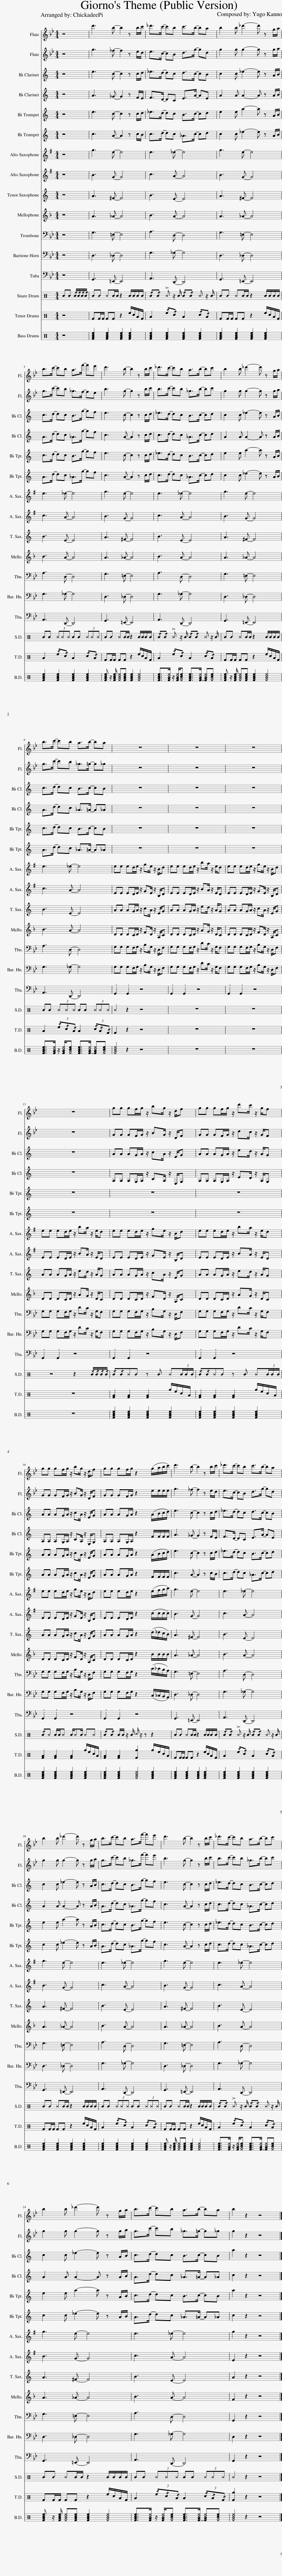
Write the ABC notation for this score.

X:1
%%score 1 2 3 4 5 6 7 8 9 10 11 12 13 14 15 16
L:1/8
M:4/4
I:linebreak $
K:Bb
V:1 treble
V:2 treble
V:3 treble transpose=-2
V:4 treble transpose=-2
V:5 treble transpose=-2
V:6 treble transpose=-2
V:7 treble transpose=-9
V:8 treble transpose=-9
V:9 treble transpose=-14
V:10 treble transpose=-7
V:11 bass
V:12 bass
V:13 bass
V:14 perc
K:none
V:15 perc
K:none
V:16 perc
K:none
V:1
 z4 | d'3 b- b2 z b/c'/ | _d'>c'- c'b c'>b- ba | b2 b _d'2- d' z g/a/ |$ b>c'- c'b a>f'- f'e' | %5
 d'3 b- b2 z b/c'/ | _d'>c'- c'b a>b- bc' | b2 b _d'2- d' z g/a/ |$ b>c'- c'b a>b- ba | z8 | %10
 z8 | z8 |$ z8 | gg gf/g/ z/ bg/ z/ d/f | gg gf/g/ z/ d'c'/ z/ g/f |$ %15
 gg gf/g/ z/ bg/ z/ d/f | gg gf/g/ z2 (g/a/b/c'/) | d'3 b- b2 z b/c'/ | _d'>c'- c'b c'>b- ba |$ b2 b _d'2- d' z g/a/ | %20
 b>c'- c'b a>f'- f'e' | d'3 b- b2 z b/c'/ | _d'>c'- c'b a>b- bc' |$ b2 b _d'2- d' z g/a/ | b>c'- c'b a>b- ba | %25
 b2 z2 z4 |] %26
V:2
 z4 | g3 _f- f2 z e/d/ | e>c- cB d>g- gd | g2 g g2- g z g/a/ |$ g>c'- c'b _g>f- fe | %5
 b3 g- g2 z b/c'/ | b>c'- c'b _g>b- bc' | g2 g g2- g z g/a/ |$ g>c'- c'b _g>=g- g_g | z8 | %10
 z8 | z8 |$ z8 | GG GF/G/ z/ BG/ z/ D/F | GG GF/G/ z/ dc/ z/ G/F |$ %15
 GG GF/G/ z/ BG/ z/ D/F | GG GF/G/ z2 e/e/e/e/ | g3 _f- f2 z e/d/ | e>c- cB d>g- gd |$ g2 g g2- g z g/a/ | %20
 g>c'- c'b _g>f'- f'e' | b3 g- g2 z b/c'/ | b>c'- c'b _g>b- bc' |$ g2 g g2- g z g/a/ | g>c'- c'b _g>=g- g_g | %25
 g2 z2 z4 |] %26
V:3
[K:C] z4 | e3 c- c2 z c/d/ | _e>d- dc d>c- cB | c2 c _e2- e z A/B/ |$ c>d- dc B>g- gf | %5
 e3 c- c2 z c/d/ | _e>d- dc B>c- cd | c2 c _e2- e z A/B/ |$ c>d- dc B>c- cB | z8 | %10
 z8 | z8 |$ z8 | AA AG/A/ z/ cA/ z/ E/G | AA AG/A/ z/ ed/ z/ A/G |$ %15
 AA AG/A/ z/ cA/ z/ E/G | AA AG/A/ z2 (A/B/c/d/) | e3 c- c2 z c/d/ | _e>d- dc d>c- cB |$ c2 c _e2- e z A/B/ | %20
 c>d- dc B>g- gf | e3 c- c2 z c/d/ | _e>d- dc B>c- cd |$ c2 c _e2- e z A/B/ | c>d- dc B>c- cB | %25
 a2 z2 z4 |] %26
V:4
[K:C] z4 | A3 _G- G2 z F/E/ | F>D- DC E>A- AE | A2 A A2- A z A/B/ |$ A>d- dc _A>g- gf | %5
 c3 A- A2 z c/d/ | c>d- dc _A>c- cd | A2 A A2- A z A/B/ |$ A>d- dc _A>=A- A_A | z8 | %10
 z8 | z8 |$ z8 | A,A, A,G,/A,/ z/ CA,/ z/ E,/G, | A,A, A,G,/A,/ z/ ED/ z/ A,/G, |$ %15
 A,A, A,G,/A,/ z/ CA,/ z/ E,/G, | A,A, A,G,/A,/ z2 F/F/F/F/ | A3 _G- G2 z F/E/ | F>D- DC E>A- AE |$ A2 A A2- A z A/B/ | %20
 A>d- dc _A>g- gf | c3 A- A2 z c/d/ | c>d- dc _A>c- cd |$ A2 A A2- A z A/B/ | A>d- dc _A>=A- A_A | %25
 c2 z2 z4 |] %26
V:5
[K:C] z4 | e3 c- c2 z c/d/ | _e>d- dc B>c- cd | e2 e a2- a z A/B/ |$ c>d- dc B>g- gf | %5
 e3 c- c2 z c/d/ | _e>d- dc B>c- cd | e2 e a2- a z A/B/ |$ c>d- dc B>c- cB | z8 | %10
 z8 | z8 |$ z8 | z8 | z8 |$ %15
 AA AG/A/ z/ cA/ z/ E/G | AA AG/A/ z2 (A/B/c/d/) | e3 c- c2 z c/d/ | _e>d- dc B>c- cd |$ e2 e a2- a z A/B/ | %20
 c>d- dc B>g- gf | e3 c- c2 z c/d/ | _e>d- dc B>c- cd |$ e2 e a2- a z A/B/ | c>d- dc B>c- cB | %25
 a2 z2 z4 |] %26
V:6
[K:C] z4 | c3 A- A2 z c/B/ | c>d- dc _A>c- cd | c2 c _e2- e z A/B/ |$ A>d- dc _A>g- gf | %5
 c3 A- A2 z c/d/ | c>d- dc _A>c- cd | c2 c _e2- e z A/B/ |$ A>d- dc _A>=A- A_A | z8 | %10
 z8 | z8 |$ z8 | z8 | z8 |$ %15
 AA AG/A/ z/ cA/ z/ E/G | AA AG/A/ z2 F/F/F/F/ | c3 A- A2 z c/B/ | c>d- dc _A>c- cd |$ c2 c _e2- e z A/B/ | %20
 A>d- dc _A>g- gf | c3 A- A2 z c/d/ | c>d- dc _A>c- cd |$ c2 c _e2- e z A/B/ | A>d- dc _A>=A- A_A | %25
 c2 z2 z4 |] %26
V:7
[K:G] z4 |!mp! g3 e- e4 | e3 _e- e4 | g3 e- e4 |$ e3 _e- e4 | %5
 g3 e- e4 | e3 _e- e4 | g3 e- e4 |$ e3 _e- e4 | ee ed/e/ z/ ge/ z/ B/d | %10
 ee ed/e/ z/ ba/ z/ e/d | ee ed/e/ z/ ge/ z/ B/d |$ ee ed/e/ z/ ba/ z/ e/d | ee ed/e/ z/ ge/ z/ B/d | ee ed/e/ z/ ba/ z/ e/d |$ %15
 ee ed/e/ z/ ge/ z/ B/d | ee ed/e/ z2 (e/f/g/a/) | g3 e- e4 | e3 _e- e4 |$ g3 e- e4 | %20
 e3 _e- e4 | g3 e- e4 | e3 _e- e4 |$ g3 e- e4 | e3 _e- e4 | %25
 g2 z2 z4 |] %26
V:8
[K:G] z4 |!mp! B3 G- G4 | c3 A- A4 | B3 G- G4 |$ c3 A- A4 | %5
 B3 G- G4 | c3 A- A4 | B3 G- G4 |$ c3 A- A4 | EE ED/E/ z/ GE/ z/ B,/D | %10
 EE ED/E/ z/ BA/ z/ E/D | EE ED/E/ z/ GE/ z/ B,/D |$ EE ED/E/ z/ BA/ z/ E/D | EE ED/E/ z/ GE/ z/ B,/D | EE ED/E/ z/ BA/ z/ E/D |$ %15
 EE ED/E/ z/ GE/ z/ B,/D | EE ED/E/ z2 (c/c/c/c/) | B3 G- G4 | c3 A- A4 |$ B3 G- G4 | %20
 c3 A- A4 | B3 G- G4 | c3 A- A4 |$ B3 G- G4 | c3 A- A4 | %25
 E2 z2 z4 |] %26
V:9
[K:C] z4 |!mp! A3 ^F- F4 | B3 E- E4 | A3 ^F- F4 |$ B3 E- E4 | %5
 A3 ^F- F4 | B3 E- E4 | A3 ^F- F4 |$ B3 E- E4 | AA AG/A/ z/ cA/ z/ E/G | %10
 AA AG/A/ z/ ed/ z/ A/G | AA AG/A/ z/ cA/ z/ E/G |$ AA AG/A/ z/ ed/ z/ A/G | AA AG/A/ z/ cA/ z/ E/G | AA AG/A/ z/ ed/ z/ A/G |$ %15
 AA AG/A/ z/ cA/ z/ E/G | AA AG/A/ z2 (d/_d/c/B/) | A3 ^F- F4 | B3 E- E4 |$ A3 ^F- F4 | %20
 B3 E- E4 | A3 ^F- F4 | B3 E- E4 |$ A3 ^F- F4 | B3 E- E4 | %25
 A2 z2 z4 |] %26
V:10
[K:F] z4 |!mp! A3 _A- A4 | B3 A- A4 | A3 _A- A4 |$ B3 A- A4 | %5
 A3 _A- A4 | B3 A- A4 | A3 _A- A4 |$ B3 A- A4 | DD DC/D/ z/ FD/ z/ A,/C | %10
 DD DC/D/ z/ AG/ z/ D/C | DD DC/D/ z/ FD/ z/ A,/C |$ DD DC/D/ z/ AG/ z/ D/C | DD DC/D/ z/ FD/ z/ A,/C | DD DC/D/ z/ AG/ z/ D/C |$ %15
 DD DC/D/ z/ FD/ z/ A,/C | DD DC/D/ z2 B/B/B/B/ | A3 _A- A4 | B3 A- A4 |$ A3 _A- A4 | %20
 B3 A- A4 | A3 _A- A4 | B3 A- A4 |$ A3 _A- A4 | B3 A- A4 | %25
 F2 z2 z4 |] %26
V:11
 z4 |!mp! G,3 =E,- E,4 | A,3 D,- D,4 | G,3 =E,- E,4 |$ A,3 D,- D,4 | %5
 G,3 =E,- E,4 | A,3 D,- D,4 | G,3 =E,- E,4 |$ A,3 D,- D,4 | G,G, G,F,/G,/ z/ B,G,/ z/ D,/F, | %10
 G,G, G,F,/G,/ z/ DC/ z/ G,/F, | G,G, G,F,/G,/ z/ B,G,/ z/ D,/F, |$ G,G, G,F,/G,/ z/ DC/ z/ G,/F, | G,G, G,F,/G,/ z/ B,G,/ z/ D,/F, | G,G, G,F,/G,/ z/ DC/ z/ G,/F, |$ %15
 G,G, G,F,/G,/ z/ B,G,/ z/ D,/F, | G,G, G,F,/G,/ z2 (C/_C/B,/A,/) | G,3 =E,- E,4 | A,3 D,- D,4 |$ G,3 =E,- E,4 | %20
 A,3 D,- D,4 | G,3 =E,- E,4 | A,3 D,- D,4 |$ G,3 =E,- E,4 | A,3 D,- D,4 | %25
 G,,2 z2 z4 |] %26
V:12
 z4 |!mp! D,3 _D,- D,4 | G,3 _G,- G,4 | D,3 _D,- D,4 |$ G,3 _G,- G,4 | %5
 D,3 _D,- D,4 | G,3 _G,- G,4 | D,3 _D,- D,4 |$ G,3 _G,- G,4 | G,G, G,F,/G,/ z/ B,G,/ z/ D,/F, | %10
 G,G, G,F,/G,/ z/ DC/ z/ G,/F, | G,G, G,F,/G,/ z/ B,G,/ z/ D,/F, |$ G,G, G,F,/G,/ z/ DC/ z/ G,/F, | G,G, G,F,/G,/ z/ B,G,/ z/ D,/F, | G,G, G,F,/G,/ z/ DC/ z/ G,/F, |$ %15
 G,G, G,F,/G,/ z/ B,G,/ z/ D,/F, | G,G, G,F,/G,/ z2 (C,/_C,/B,,/A,,/) | D,3 _D,- D,4 | G,3 _G,- G,4 |$ D,3 _D,- D,4 | %20
 G,3 _G,- G,4 | D,3 _D,- D,4 | G,3 _G,- G,4 |$ D,3 _D,- D,4 | G,3 _G,- G,4 | %25
 D,2 z2 z4 |] %26
V:13
!fff! z4 | G,,3 =E,,- E,,4 | A,,3 D,,- D,,4 | G,,3 =E,,- E,,4 |$ A,,3 D,,- D,,4 | %5
 G,,3 =E,,- E,,4 | A,,3 D,,- D,,4 | G,,3 =E,,- E,,4 |$ A,,3 D,,- D,,4 | .G,,2 .G,,2 z4 | %10
 .G,,2 .G,,2 z4 | .G,,2 .G,,2 z4 |$ .G,,2 .G,,2 z4 | .G,,2 .G,,2 z4 | .G,,2 .G,,2 z4 |$ %15
 .G,,2 .G,,2 z4 | .G,,2 .G,,2 z4 | G,,3 =E,,- E,,4 | A,,3 D,,- D,,4 |$ G,,3 =E,,- E,,4 | %20
 A,,3 D,,- D,,4 | G,,3 =E,,- E,,4 | A,,3 D,,- D,,4 |$ G,,3 =E,,- E,,4 | A,,3 D,,- D,,4 | %25
 G,,2 z2 z4 |] %26
V:14
[K:C]!fff! BB !/!B/!/!B/!/!B/!/!B/ | B_B ^BB/B/ z2 B/B/B/B/ | !/!B!/!B !>!^B z/ B/ !/!B!/!B ^B z/ B/ | B_B ^BB/B/ z2 B/B/B/B/ |$ BB (3^B^B^B BB (3^B^B^B | %5
 B_B ^BB/B/ z2 B/B/B/B/ | !/!B!/!B !>!^B z/ B/ !/!B!/!B ^B z/ B/ | B_B ^BB/B/ z2 B/B/B/B/ |$ BB (3^B^B^B BB (3^B^B^B |!fff! ^B2 z2 z4 | %10
 z8 | z8 |$ z4 z2 !/!B/!/!B/!/!B/!/!B/ | !/!B!/!B^B_B z B ^B(3B/B/B/ | !/!B!/!B^B_B z B ^B(3B/B/B/ |$ %15
 !/!B^B B/B/^B B/^BB/ ^B^B | !/!B!/!B B/B/ z/ B/ ^c/ z/ z z2 | B_B ^BB/B/ z2 B/B/B/B/ | !/!B!/!B !>!^B z/ B/ !/!B!/!B ^B z/ B/ |$ B_B ^BB/B/ z2 B/B/B/B/ | %20
 BB (3^B^B^B BB (3^B^B^B | B_B ^BB/B/ z2 B/B/B/B/ | !/!B!/!B !>!^B z/ B/ !/!B!/!B ^B z/ B/ |$ B_B ^BB/B/ z2 B/B/B/B/ | BB (3^B^B^B BB (3^B^B^B | %25
 ^B2 z2 z4 |] %26
V:15
[K:C]!f! z4 | FF/F/ FF z2 e/c/A/F/ | A2 !/!e!/!c A2 !/!c!/!A | FF/F/ FF z2 e/c/A/F/ |$ A2 !/!e!/!c A2 !/!c!/!A | %5
 FF/F/ FF z2 e/c/A/F/ | A2 !/!e!/!c A2 !/!c!/!A | FF/F/ FF z2 e/c/A/F/ |$ A2 (3!/!e!/!c!/!A A2 (3!/!c!/!A!/!F |!fff! F2 z2 z4 | %10
 z8 | z8 |$ z8 | [FA]2 [FA]2 [FA]2 g/e/c/A/ | [FA]2 [FA]2 [FA]2 g/e/c/A/ |$ %15
 [FA]2 [FA]2 [FA]2 g/e/c/A/ | [FA]2 [FA]2 [Fg]2 g/e/c/A/ | FF/F/ FF z2 e/c/A/F/ | A2 !/!e!/!c A2 !/!c!/!A |$ FF/F/ FF z2 e/c/A/F/ | %20
 A2 !/!e!/!c A2 !/!c!/!A | FF/F/ FF z2 e/c/A/F/ | A2 !/!e!/!c A2 !/!c!/!A |$ FF/F/ FF z2 e/c/A/F/ | A2 (3!/!e!/!c!/!A A2 (3!/!c!/!A!/!F | %25
 [Fg]2 z2 z4 |] %26
V:16
[K:C]!fff! z4 | [FAce]2 [FAce]2 [FAce]2 [FAce]2 | [FAce]2 [FAce]2 [FAce]2 [FAce]2 | [FAce]2 [FAce]2 [FAce]2 [FAce]2 |$ [FAce]2 [FAce]2 [FAce]2 [FAce]2 | %5
 [FAce] z/ [FAce]/ [^F^A^c^e][FAce] [FAce]2 [^F^A^c^e]2 | [FAce]>[FA^c^e] z/ [FA^c^e]/[^F^Ace] [FAce]>[F-A^c^e] [FA^c^e][^F^Ace] | [FAce] z/ [FAce]/ [^F^A^c^e][FAce] [FAce]2 [^F^A^c^e]2 |$ [FAce]>[FA^c^e] z/ [FA^c^e]/[^F^Ace] [FAce]>[F-A^c^e] [FA^c^e][^F^Ace] | [^F^A^c^e]2 z2 z4 | %10
 z8 | z8 |$ z8 | [FAce]2 [FAce]2 [FAce]2 [FAce]2 | [FAce]2 [FAce]2 [FAce]2 [FAce]2 |$ %15
 [FAce]2 [FAce]2 [FAce]2 [FAce]2 | [FAce]2 [FAce]2 [^F^A^c^e]2 [FAce]2 | [FAce]2 [FAce]2 [FAce]2 [FAce]2 | [FAce]2 [FAce]2 [FAce]2 [FAce]2 |$ [FAce]2 [FAce]2 [FAce]2 [FAce]2 | %20
 [FAce]2 [FAce]2 [FAce]2 [FAce]2 | [FAce] z/ [FAce]/ [^F^A^c^e][FAce] [FAce]2 [^F^A^c^e]2 | [FAce]>[FA^c^e] z/ [FA^c^e]/[^F^Ace] [FAce]>[F-A^c^e] [FA^c^e][^F^Ace] |$ [FAce] z/ [FAce]/ [^F^A^c^e][FAce] [FAce]2 [^F^A^c^e]2 | [FAce]>[FA^c^e] z/ [FA^c^e]/[^F^Ace] [FAce]>[F-A^c^e] [FA^c^e][^F^Ace] | %25
 [^F^A^c^e]2 z2 z4 |] %26
